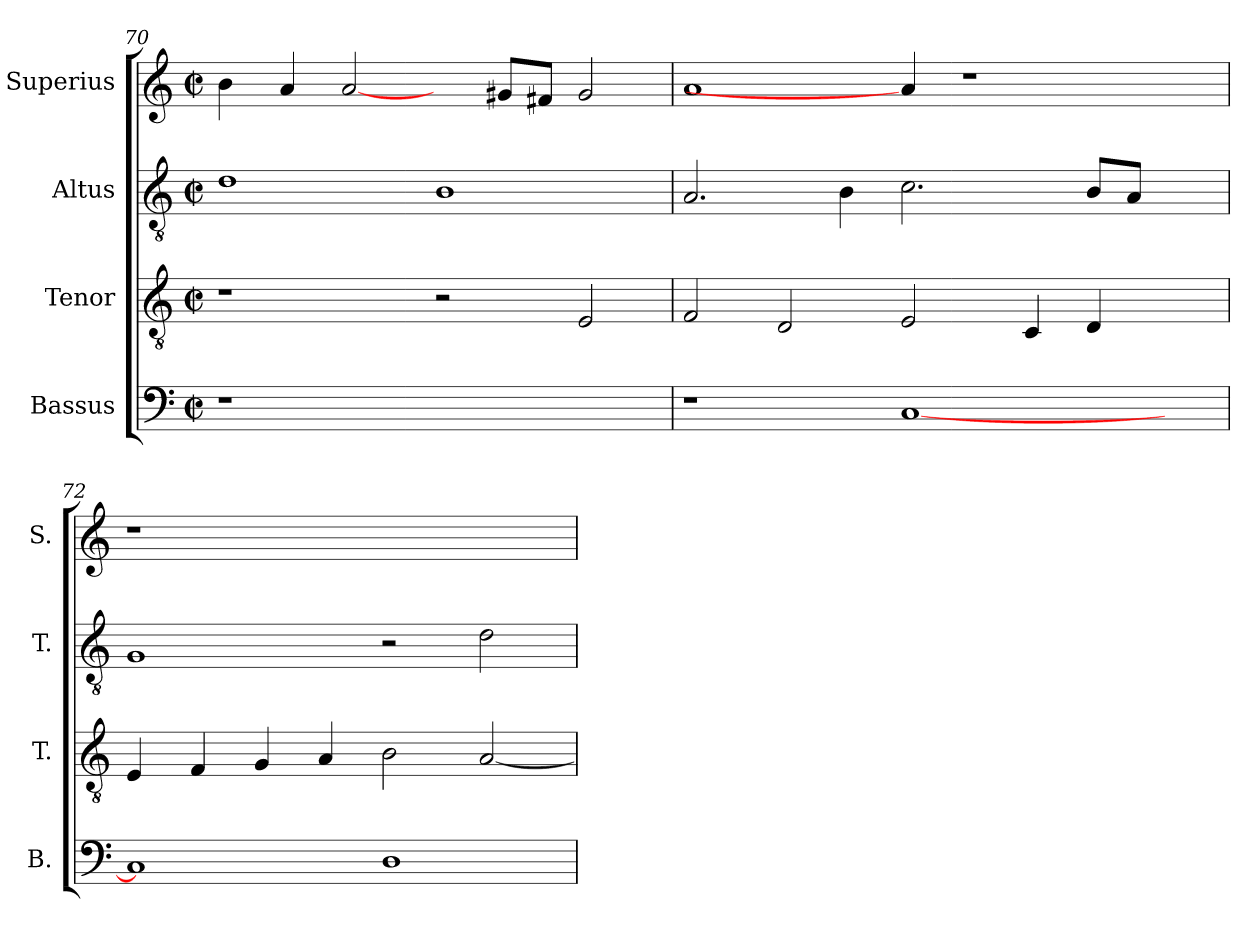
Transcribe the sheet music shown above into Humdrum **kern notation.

**kern	**kern	**kern	**kern
*part4	*part3	*part2	*part1
*staff4	*staff3	*staff2	*staff1
*I"Bassus	*I"Tenor	*I"Altus	*I"Superius
*I'B.	*I'T.	*I'T.	*I'S.
*clefF4	*clefGv2	*clefGv2	*clefG2
*	*ITrd7c12	*ITrd7c12	*
*k[]	*k[]	*k[]	*k[]
*C:	*C:	*C:	*C:
*M2/2	*M2/2	*M2/2	*M2/2
*met(c|)	*met(c|)	*met(c|)	*met(c|)
=70	=70	=70	=70
!LO:N:vis=1	!	!	!
1r	1r	1Di	4bi\
.	.	.	4ai/
.	.	.	[2ai/
1ryy	2r	1BBi	4ryy
.	.	.	8g#Xi/L
.	.	.	8f#Xi/J
.	2EEi/	.	2g#i/
!!LO:LB:g=z
=71	=71	=71	=71
1r	2FFi/	2.AAi/	1ai
.	2DDi/	.	.
.	.	4BBi\	.
[<1Ci	2EEi/	2.Ci\	4ai/]
.	.	.	1r
.	4CCi/	.	.
.	4DDi/	8BBi/L	.
.	.	8AAi/J	.
4ryy	4ryy	4ryy	.
=72	=72	=72	=72
!	!	!	!LO:N:vis=1
1Ci]	4EEi/	1GGi	1r
.	4FFi/	.	.
.	4GGi/	.	.
.	4AAi/	.	.
1Di	2BBi\	2r	1ryy
.	[<2AAi/	2Di\	.
=	=	=	=
*-	*-	*-	*-
